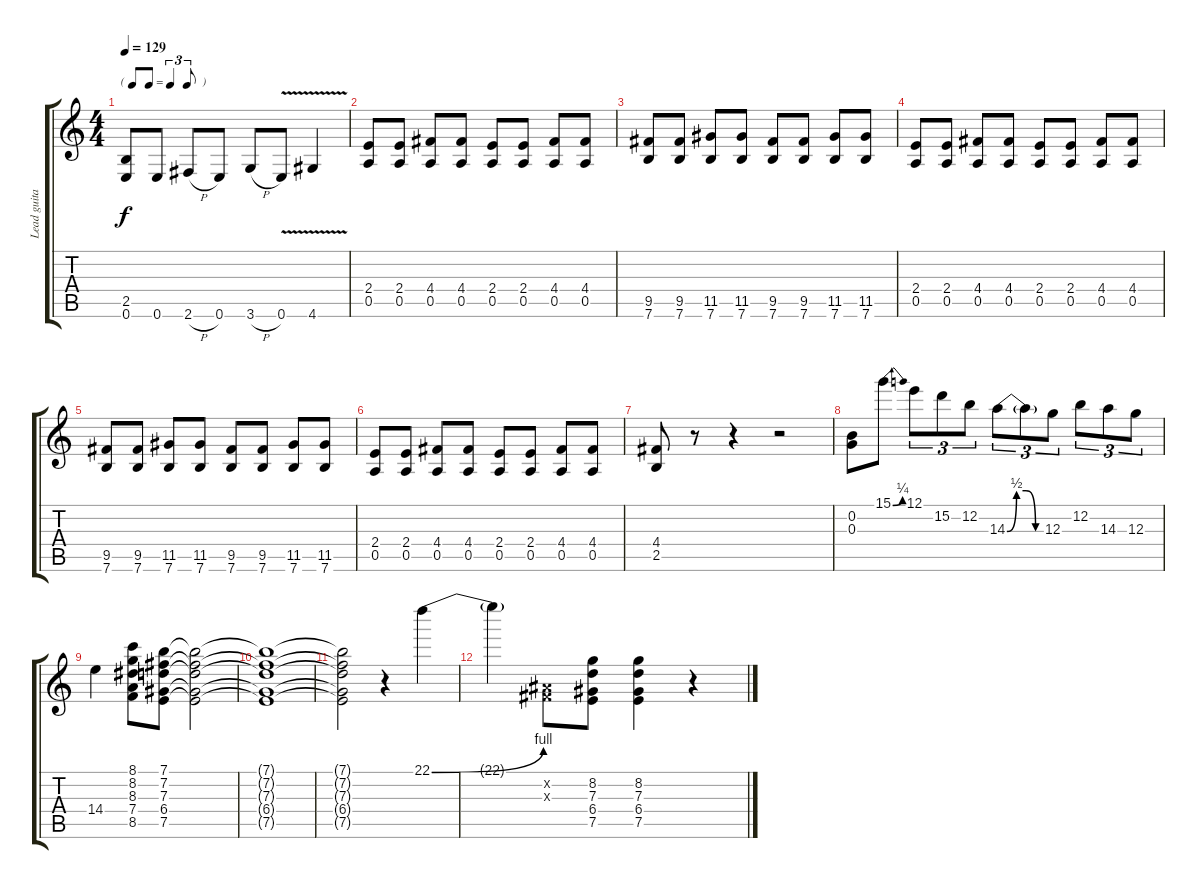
\track ("Lead guitar" "Lead guita") {instrument distortionguitar}
\staff {score tabs}
\tuning (E4 B3 G3 D3 A2 E2) {hide}
\ts (4 4)
\tf triplet8th
\tempo 129
\clef g2
\ks c
(2.5 0.6).8{dy f} 0.6.8 2.6{h}.8 0.6.8 3.6{h}.8 0.6{v}.8 4.6{v}.4 |
(2.4 0.5).8 (2.4 0.5).8 (4.4 0.5).8 (4.4 0.5).8 (2.4 0.5).8 (2.4 0.5).8 (4.4 0.5).8 (4.4 0.5).8 |
(9.5 7.6).8 (9.5 7.6).8 (11.5 7.6).8 (11.5 7.6).8 (9.5 7.6).8 (9.5 7.6).8 (11.5 7.6).8 (11.5 7.6).8 |
(2.4 0.5).8 (2.4 0.5).8 (4.4 0.5).8 (4.4 0.5).8 (2.4 0.5).8 (2.4 0.5).8 (4.4 0.5).8 (4.4 0.5).8 |
(9.5 7.6).8 (9.5 7.6).8 (11.5 7.6).8 (11.5 7.6).8 (9.5 7.6).8 (9.5 7.6).8 (11.5 7.6).8 (11.5 7.6).8 |
(2.4 0.5).8 (2.4 0.5).8 (4.4 0.5).8 (4.4 0.5).8 (2.4 0.5).8 (2.4 0.5).8 (4.4 0.5).8 (4.4 0.5).8 |
(4.4 2.5).8 r.8 r.4 r.2 |
(0.2 0.3).8 15.1{be (bend 0 0 60 1)}.8 12.1.8{tu (3 2)} 15.2.8{tu (3 2)} 12.2.8{tu (3 2)} 14.3{be (custom 0 0 15 2 30 2 45 0 60 0)}.8{tu (3 2)} 14.3{t}.8{tu (3 2)} 12.3.8{tu (3 2)} 12.2.8{tu (3 2)} 14.3.8{tu (3 2)} 12.3.8{tu (3 2)} |
14.4.4 (8.1 8.2 8.3 7.4 8.5).8 (7.1 7.2 7.3 6.4 7.5).8 (7.1{t} 7.2{t} 7.3{t} 6.4{t} 7.5{t}).2 |
(7.1{t} 7.2{t} 7.3{t} 6.4{t} 7.5{t}).1 |
(7.1{t} 7.2{t} 7.3{t} 6.4{t} 7.5{t}).2 r.4 22.1{be (bend 0 0 60 4)}.4 |
22.1{t}.4 (-1.2{x} -1.3{x}).8 (8.2 7.3 6.4 7.5).8 (8.2 7.3 6.4 7.5).4 r.4
